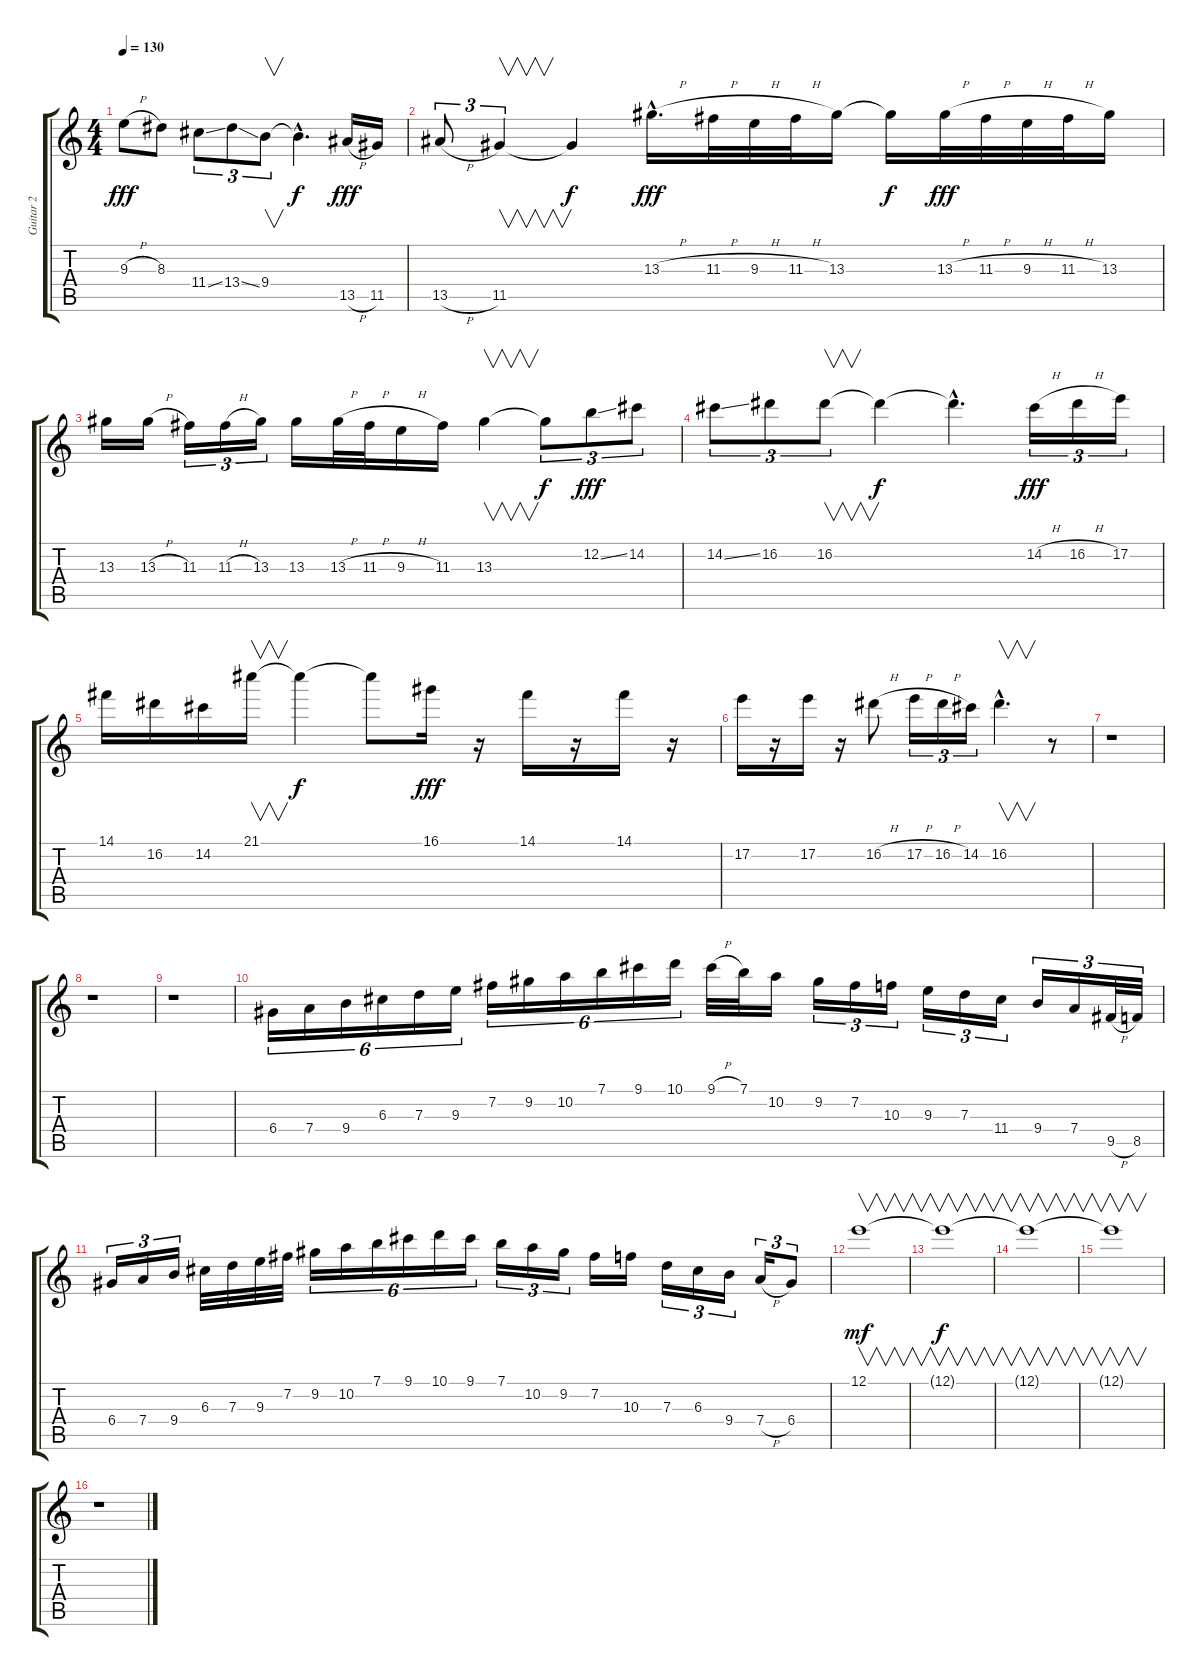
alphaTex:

\track ("Guitar 2" "Guitar 2") {instrument overdrivenguitar}
\staff {score tabs}
\tuning (E4 B3 G3 D3 A2 E2) {hide}
\ts (4 4)
\tempo 130
\clef g2
\ks c
9.3{h}.8{dy fff} 8.3.8 11.4{ss}.8{tu (3 2)} 13.4{ss}.8{tu (3 2)} 9.4.8{v tu (3 2)} 9.4{hac t}.4{d dy f} 13.5{h}.16{dy fff} 11.5.16 |
13.5{h}.8{tu (3 2)} 11.5.4{v tu (3 2)} 11.5{t}.4{dy f} 13.3{h hac}.16{d dy fff} 11.3{h}.32 9.3{h}.32 11.3{h}.32 13.3.16 13.3{t}.16{dy f} 13.3{h}.32{dy fff} 11.3{h}.32 9.3{h}.32 11.3{h}.32 13.3.16 |
13.3.16 13.3{h}.16 11.3.16{tu (3 2)} 11.3{h}.16{tu (3 2)} 13.3.16{tu (3 2)} 13.3.16 13.3{h}.32 11.3{h}.32 9.3{h}.16 11.3.16 13.3.4{v} 13.3{t}.8{tu (3 2) dy f} 12.2{ss}.8{tu (3 2) dy fff} 14.2.8{tu (3 2)} |
14.2{ss}.8{tu (3 2)} 16.2.8{tu (3 2)} 16.2.8{v tu (3 2)} 16.2{t}.4{dy f} 16.2{hac t}.4{d} 14.2{h}.16{tu (3 2) dy fff} 16.2{h}.16{tu (3 2)} 17.2.16{tu (3 2)} |
14.1.16 16.2.16 14.2.16 21.1.16{v} 21.1{t}.4{dy f} 21.1{t}.8 16.1.16{dy fff} r.16 14.1.16 r.16 14.1.16 r.16 |
17.2.16 r.16 17.2.16 r.16 16.2{h}.8 17.2{h}.16{tu (3 2)} 16.2{h}.16{tu (3 2)} 14.2.16{tu (3 2)} 16.2{hac}.4{v d} r.8 |
r.1 |
r.1 |
r.1 |
6.4.16{tu (6 4)} 7.4.16{tu (6 4)} 9.4.16{tu (6 4)} 6.3.16{tu (6 4)} 7.3.16{tu (6 4)} 9.3.16{tu (6 4)} 7.2.16{tu (6 4)} 9.2.16{tu (6 4)} 10.2.16{tu (6 4)} 7.1.16{tu (6 4)} 9.1.16{tu (6 4)} 10.1.16{tu (6 4)} 9.1{h}.32 7.1.32 10.2.16 9.2.16{tu (3 2)} 7.2.16{tu (3 2)} 10.3.16{tu (3 2)} 9.3.16{tu (3 2)} 7.3.16{tu (3 2)} 11.4.16{tu (3 2)} 9.4.16{tu (3 2)} 7.4.16{tu (3 2)} 9.5{h}.32{tu (3 2)} 8.5.32{tu (3 2)} |
6.4.16{tu (3 2)} 7.4.16{tu (3 2)} 9.4.16{tu (3 2)} 6.3.32 7.3.32 9.3.32 7.2.32 9.2.16{tu (6 4)} 10.2.16{tu (6 4)} 7.1.16{tu (6 4)} 9.1.16{tu (6 4)} 10.1.16{tu (6 4)} 9.1.16{tu (6 4)} 7.1.16{tu (3 2)} 10.2.16{tu (3 2)} 9.2.16{tu (3 2)} 7.2.16 10.3.16 7.3.16{tu (3 2)} 6.3.16{tu (3 2)} 9.4.16{tu (3 2)} 7.4{h}.16{tu (3 2)} 6.4.8{tu (3 2)} |
12.1.1{v dy mf} |
12.1{t}.1{v dy f} |
12.1{t}.1{v} |
12.1{t}.1{v} |
r.1
